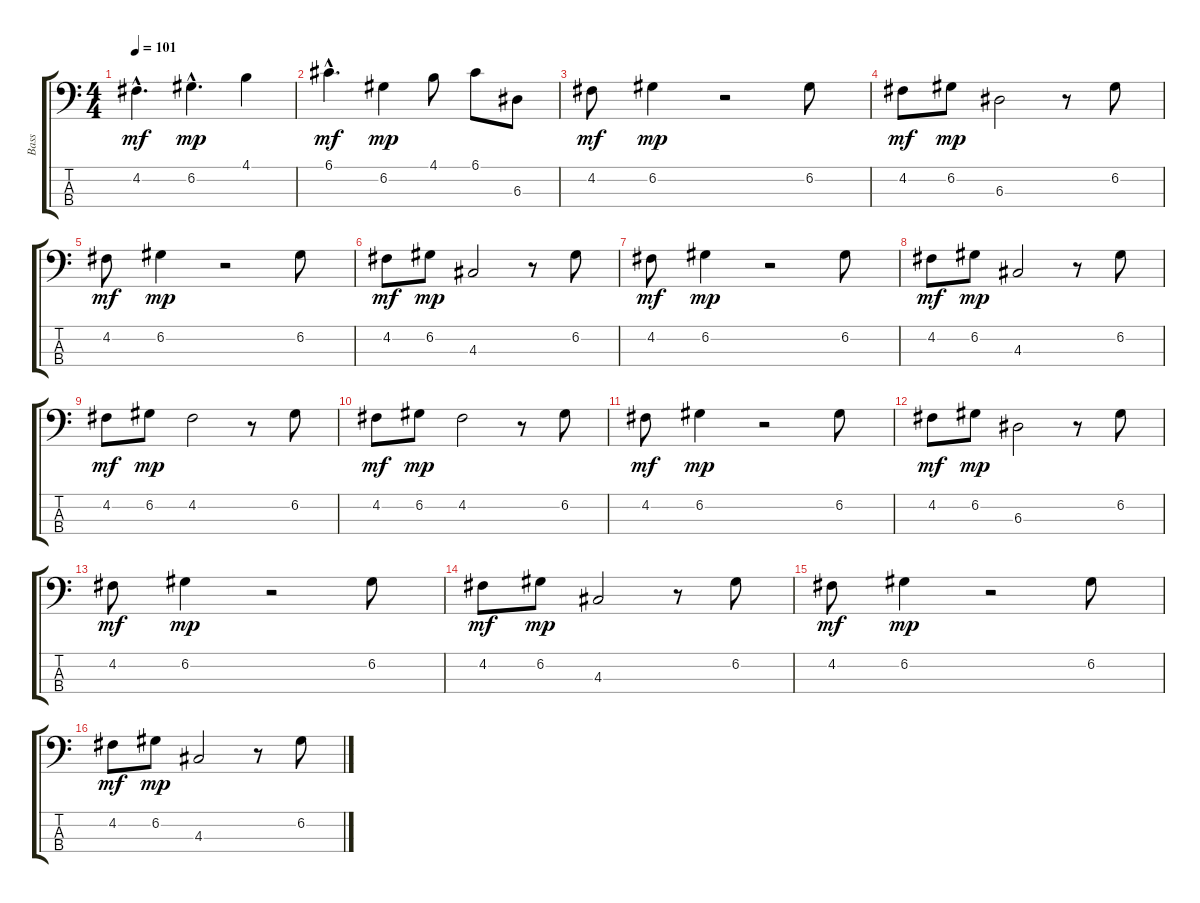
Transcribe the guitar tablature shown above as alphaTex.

\track ("Bass" "Bass") {instrument electricbassfinger}
\staff {score tabs}
\tuning (G2 D2 A1 E1) {hide}
\ts (4 4)
\tempo 101
\clef f4
\ks c
4.2{hac}.4{d dy mf} 6.2{hac}.4{d dy mp} 4.1.4 |
6.1{hac}.4{d dy mf} 6.2.4{dy mp} 4.1.8 6.1.8 6.3.8 |
4.2.8{dy mf} 6.2.4{dy mp} r.2 6.2.8 |
4.2.8{dy mf} 6.2.8{dy mp} 6.3.2 r.8 6.2.8 |
4.2.8{dy mf} 6.2.4{dy mp} r.2 6.2.8 |
4.2.8{dy mf} 6.2.8{dy mp} 4.3.2 r.8 6.2.8 |
4.2.8{dy mf} 6.2.4{dy mp} r.2 6.2.8 |
4.2.8{dy mf} 6.2.8{dy mp} 4.3.2 r.8 6.2.8 |
4.2.8{dy mf} 6.2.8{dy mp} 4.2.2 r.8 6.2.8 |
4.2.8{dy mf} 6.2.8{dy mp} 4.2.2 r.8 6.2.8 |
4.2.8{dy mf} 6.2.4{dy mp} r.2 6.2.8 |
4.2.8{dy mf} 6.2.8{dy mp} 6.3.2 r.8 6.2.8 |
4.2.8{dy mf} 6.2.4{dy mp} r.2 6.2.8 |
4.2.8{dy mf} 6.2.8{dy mp} 4.3.2 r.8 6.2.8 |
4.2.8{dy mf} 6.2.4{dy mp} r.2 6.2.8 |
4.2.8{dy mf} 6.2.8{dy mp} 4.3.2 r.8 6.2.8
